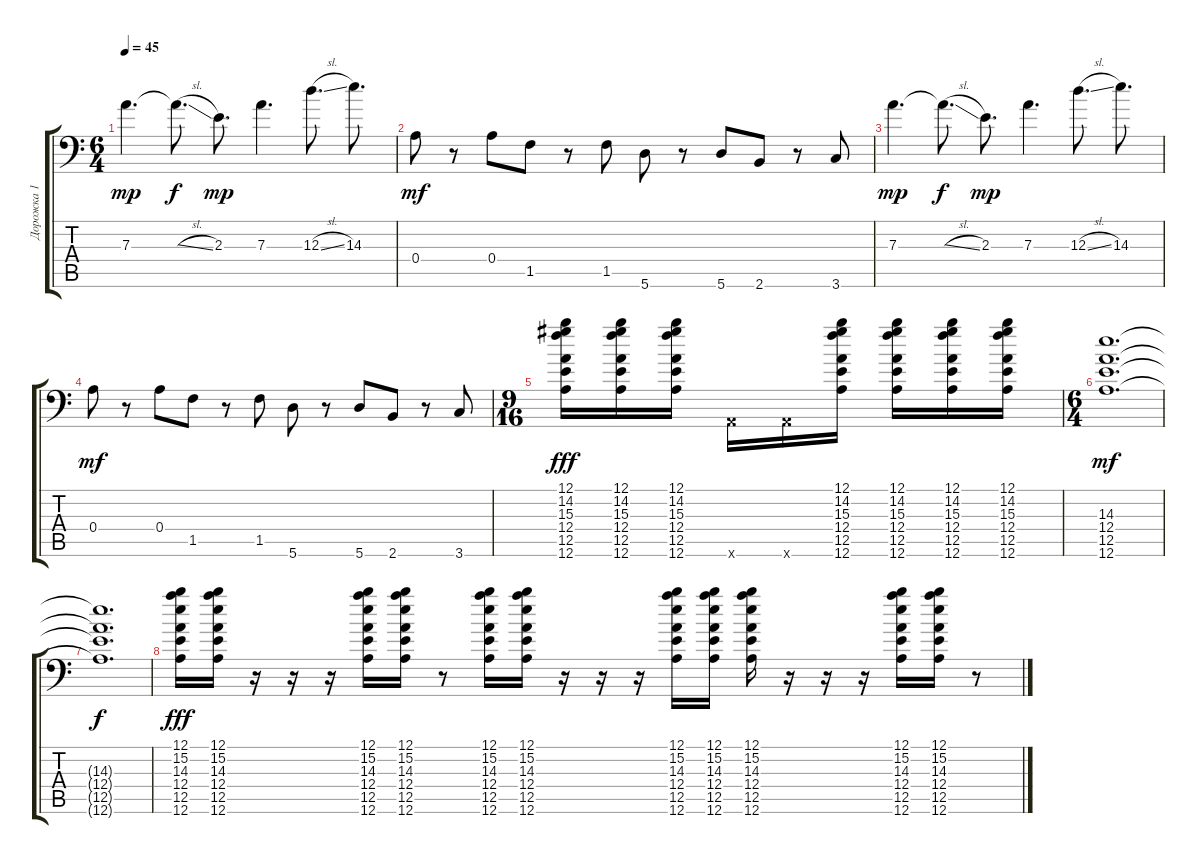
\track ("Дорожка 1" "Дорожка 1") {instrument distortionguitar}
\staff {score tabs}
\tuning (B3 Gb3 D3 A2 E2 A1) {hide}
\ts (6 4)
\tempo 45
\clef f4
\ks c
7.3.4{d dy mp volume 16 balance 3} 7.3{sl t}.8{d dy f} 2.3.8{d dy mp} 7.3.4{d} 12.3{sl}.8{d} 14.3.8{d} |
0.4.8{dy mf} r.8 0.4.8 1.5.8 r.8 1.5.8 5.6.8 r.8 5.6.8 2.6.8 r.8 3.6.8 |
7.3.4{d dy mp} 7.3{sl t}.8{d dy f} 2.3.8{d dy mp} 7.3.4{d} 12.3{sl}.8{d} 14.3.8{d} |
0.4.8{dy mf} r.8 0.4.8 1.5.8 r.8 1.5.8 5.6.8 r.8 5.6.8 2.6.8 r.8 3.6.8 |
\ts (9 16)
(12.1 14.2 15.3 12.4 12.5 12.6).16{dy fff volume 16 balance 10} (12.1 14.2 15.3 12.4 12.5 12.6).16 (12.1 14.2 15.3 12.4 12.5 12.6).16 0.6{x}.16 0.6{x}.16 (12.1 14.2 15.3 12.4 12.5 12.6).16 (12.1 14.2 15.3 12.4 12.5 12.6).16 (12.1 14.2 15.3 12.4 12.5 12.6).16 (12.1 14.2 15.3 12.4 12.5 12.6).16 |
\ts (6 4)
(14.3 12.4 12.5 12.6).1{d dy mf volume 6} |
(14.3{t} 12.4{t} 12.5{t} 12.6{t}).1{d dy f} |
(12.1 15.2 14.3 12.4 12.5 12.6).16{dy fff volume 16} (12.1 15.2 14.3 12.4 12.5 12.6).16 r.16 r.16 r.16 (12.1 15.2 14.3 12.4 12.5 12.6).16 (12.1 15.2 14.3 12.4 12.5 12.6).16 r.8 (12.1 15.2 14.3 12.4 12.5 12.6).16 (12.1 15.2 14.3 12.4 12.5 12.6).16 r.16 r.16 r.16 (12.1 15.2 14.3 12.4 12.5 12.6).16 (12.1 15.2 14.3 12.4 12.5 12.6).16 (12.1 15.2 14.3 12.4 12.5 12.6).16 r.16 r.16 r.16 (12.1 15.2 14.3 12.4 12.5 12.6).16 (12.1 15.2 14.3 12.4 12.5 12.6).16 r.8
